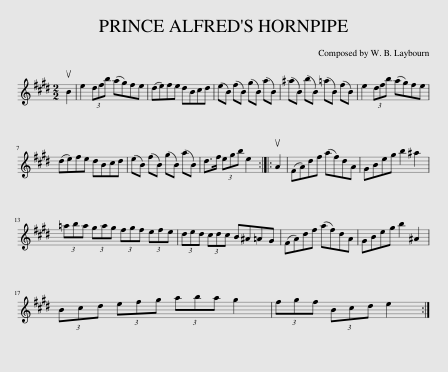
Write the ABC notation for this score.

X:1
L:1/8
M:2/2
I:linebreak $
K:E
V:1 treble
V:1
 uB2 | e2 (3dfb (ag)fe | (de)fe dBcd | (eB) (fB) (gB) (aB) | (^aB) (bB) (=aB) (fB) | %5
 e2 (3dfb (ag)fe |$ (de)fe dBcd | (eB) (fB) (gB) (aB) | d>f (3egb e2 :: uA2 | %10
 (FA)df (af)dA | GBeg b2 ^a2 |$ (3=aba (3gag (3fgf (3efe | (3ded (3cdc B^A=AG | (FA)df (af)dA | %15
 GBeg b2 ^A2 |$ (3Bcd (3efg (3aba g2 | (3fgf (3Bcd e2 :| %18
